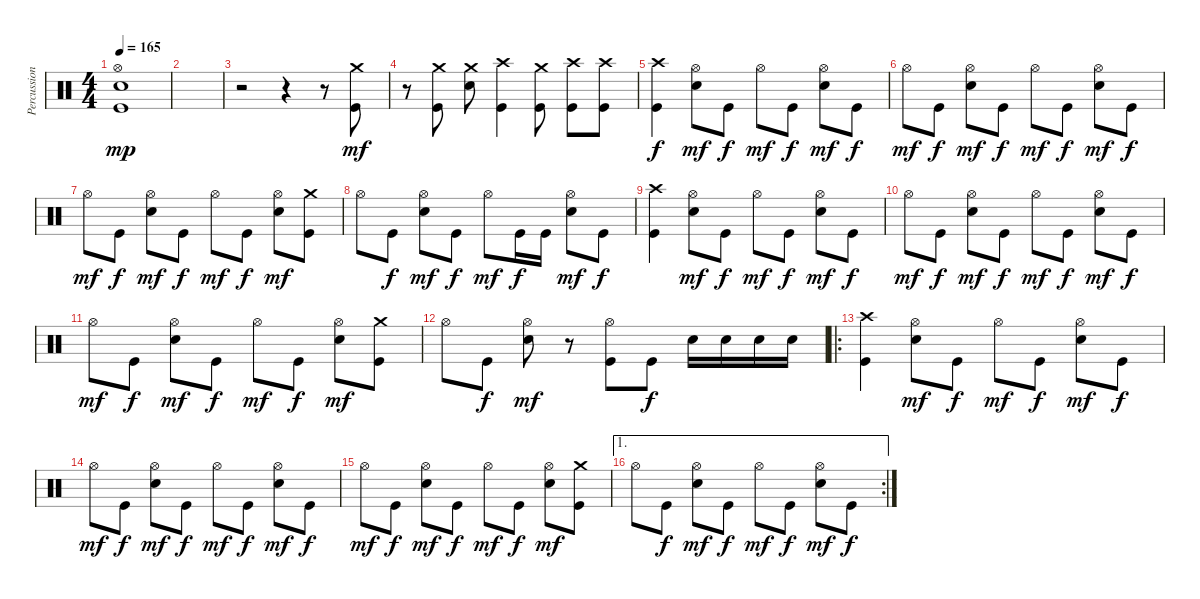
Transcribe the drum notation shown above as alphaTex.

\track ("Percussions" "Percussion") {instrument percussion}
\staff {score}
\articulation defaults
\ts (4 4)
\tempo 165
\clef neutral
\ks c
("Kick (hit)" "Electric Snare (hit)" "Hi-Hat (open)").1{dy mp} |
|
r.2 r.4 r.8 ("Kick (hit)" "Crash medium (hit)").8{dy mf} |
r.8 ("Kick (hit)" "Crash medium (hit)").8 ("Electric Snare (hit)" "Crash medium (hit)").8 ("Kick (hit)" "Crash high (hit)").4 ("Kick (hit)" "Crash medium (hit)").8 ("Kick (hit)" "Crash high (hit)").8 ("Kick (hit)" "Crash high (hit)").8 |
("Kick (hit)" "Crash high (hit)").4{dy f} ("Electric Snare (hit)" "Hi-Hat (open)").8{dy mf} "Kick (hit)".8{dy f} "Hi-Hat (open)".8{dy mf} "Kick (hit)".8{dy f} ("Electric Snare (hit)" "Hi-Hat (open)").8{dy mf} "Kick (hit)".8{dy f} |
"Hi-Hat (open)".8{dy mf} "Kick (hit)".8{dy f} ("Electric Snare (hit)" "Hi-Hat (open)").8{dy mf} "Kick (hit)".8{dy f} "Hi-Hat (open)".8{dy mf} "Kick (hit)".8{dy f} ("Electric Snare (hit)" "Hi-Hat (open)").8{dy mf} "Kick (hit)".8{dy f} |
"Hi-Hat (open)".8{dy mf} "Kick (hit)".8{dy f} ("Electric Snare (hit)" "Hi-Hat (open)").8{dy mf} "Kick (hit)".8{dy f} "Hi-Hat (open)".8{dy mf} "Kick (hit)".8{dy f} ("Electric Snare (hit)" "Hi-Hat (open)").8{dy mf} ("Kick (hit)" "Crash medium (hit)").8 |
"Hi-Hat (open)".8 "Kick (hit)".8{dy f} ("Electric Snare (hit)" "Hi-Hat (open)").8{dy mf} "Kick (hit)".8{dy f} "Hi-Hat (open)".8{dy mf} "Kick (hit)".16{dy f} "Kick (hit)".16 ("Electric Snare (hit)" "Hi-Hat (open)").8{dy mf} "Kick (hit)".8{dy f} |
("Kick (hit)" "Crash high (hit)").4 ("Electric Snare (hit)" "Hi-Hat (open)").8{dy mf} "Kick (hit)".8{dy f} "Hi-Hat (open)".8{dy mf} "Kick (hit)".8{dy f} ("Electric Snare (hit)" "Hi-Hat (open)").8{dy mf} "Kick (hit)".8{dy f} |
"Hi-Hat (open)".8{dy mf} "Kick (hit)".8{dy f} ("Electric Snare (hit)" "Hi-Hat (open)").8{dy mf} "Kick (hit)".8{dy f} "Hi-Hat (open)".8{dy mf} "Kick (hit)".8{dy f} ("Electric Snare (hit)" "Hi-Hat (open)").8{dy mf} "Kick (hit)".8{dy f} |
"Hi-Hat (open)".8{dy mf} "Kick (hit)".8{dy f} ("Electric Snare (hit)" "Hi-Hat (open)").8{dy mf} "Kick (hit)".8{dy f} "Hi-Hat (open)".8{dy mf} "Kick (hit)".8{dy f} ("Electric Snare (hit)" "Hi-Hat (open)").8{dy mf} ("Kick (hit)" "Crash medium (hit)").8 |
"Hi-Hat (open)".8 "Kick (hit)".8{dy f} ("Electric Snare (hit)" "Hi-Hat (open)").8{dy mf} r.8 ("Kick (hit)" "Hi-Hat (open)").8 "Kick (hit)".8{dy f} "Electric Snare (hit)".16 "Electric Snare (hit)".16 "Electric Snare (hit)".16 "Electric Snare (hit)".16 |
\ro
("Kick (hit)" "Crash high (hit)").4 ("Electric Snare (hit)" "Hi-Hat (open)").8{dy mf} "Kick (hit)".8{dy f} "Hi-Hat (open)".8{dy mf} "Kick (hit)".8{dy f} ("Electric Snare (hit)" "Hi-Hat (open)").8{dy mf} "Kick (hit)".8{dy f} |
"Hi-Hat (open)".8{dy mf} "Kick (hit)".8{dy f} ("Electric Snare (hit)" "Hi-Hat (open)").8{dy mf} "Kick (hit)".8{dy f} "Hi-Hat (open)".8{dy mf} "Kick (hit)".8{dy f} ("Electric Snare (hit)" "Hi-Hat (open)").8{dy mf} "Kick (hit)".8{dy f} |
"Hi-Hat (open)".8{dy mf} "Kick (hit)".8{dy f} ("Electric Snare (hit)" "Hi-Hat (open)").8{dy mf} "Kick (hit)".8{dy f} "Hi-Hat (open)".8{dy mf} "Kick (hit)".8{dy f} ("Electric Snare (hit)" "Hi-Hat (open)").8{dy mf} ("Kick (hit)" "Crash medium (hit)").8 |
\ae 1
\rc 2 "Hi-Hat (open)".8 "Kick (hit)".8{dy f}
("Electric Snare (hit)" "Hi-Hat (open)").8{dy mf} "Kick (hit)".8{dy f} "Hi-Hat (open)".8{dy mf} "Kick (hit)".8{dy f} ("Electric Snare (hit)" "Hi-Hat (open)").8{dy mf} "Kick (hit)".8{dy f}
